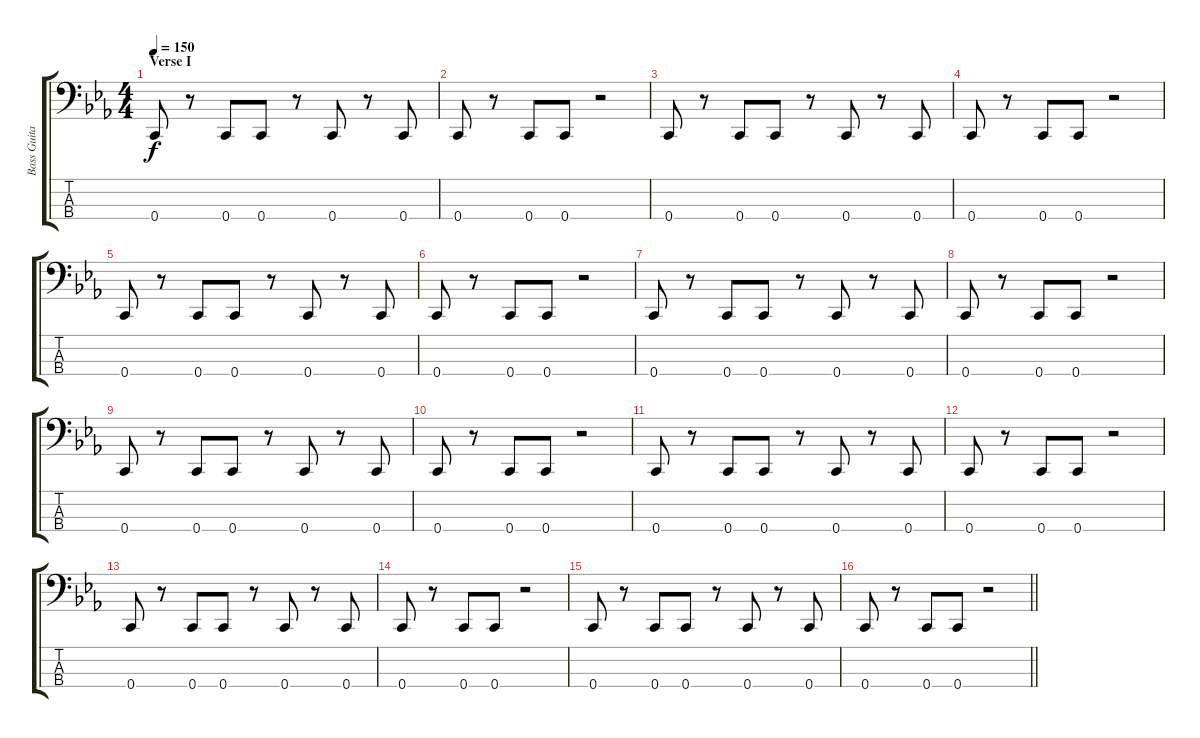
\track ("Bass Guitar" "Bass Guita") {instrument electricbassfinger}
\staff {score tabs}
\tuning (F2 C2 G1 C1) {hide}
\ts (4 4)
\section ("" "Verse I")
\tempo 150
\clef f4
\ks eb
0.4.8{dy f} r.8 0.4.8 0.4.8 r.8 0.4.8 r.8 0.4.8 |
0.4.8 r.8 0.4.8 0.4.8 r.2 |
0.4.8 r.8 0.4.8 0.4.8 r.8 0.4.8 r.8 0.4.8 |
0.4.8 r.8 0.4.8 0.4.8 r.2 |
0.4.8 r.8 0.4.8 0.4.8 r.8 0.4.8 r.8 0.4.8 |
0.4.8 r.8 0.4.8 0.4.8 r.2 |
0.4.8 r.8 0.4.8 0.4.8 r.8 0.4.8 r.8 0.4.8 |
0.4.8 r.8 0.4.8 0.4.8 r.2 |
0.4.8 r.8 0.4.8 0.4.8 r.8 0.4.8 r.8 0.4.8 |
0.4.8 r.8 0.4.8 0.4.8 r.2 |
0.4.8 r.8 0.4.8 0.4.8 r.8 0.4.8 r.8 0.4.8 |
0.4.8 r.8 0.4.8 0.4.8 r.2 |
0.4.8 r.8 0.4.8 0.4.8 r.8 0.4.8 r.8 0.4.8 |
0.4.8 r.8 0.4.8 0.4.8 r.2 |
0.4.8 r.8 0.4.8 0.4.8 r.8 0.4.8 r.8 0.4.8 |
\barLineRight lightlight
0.4.8 r.8 0.4.8 0.4.8 r.2
